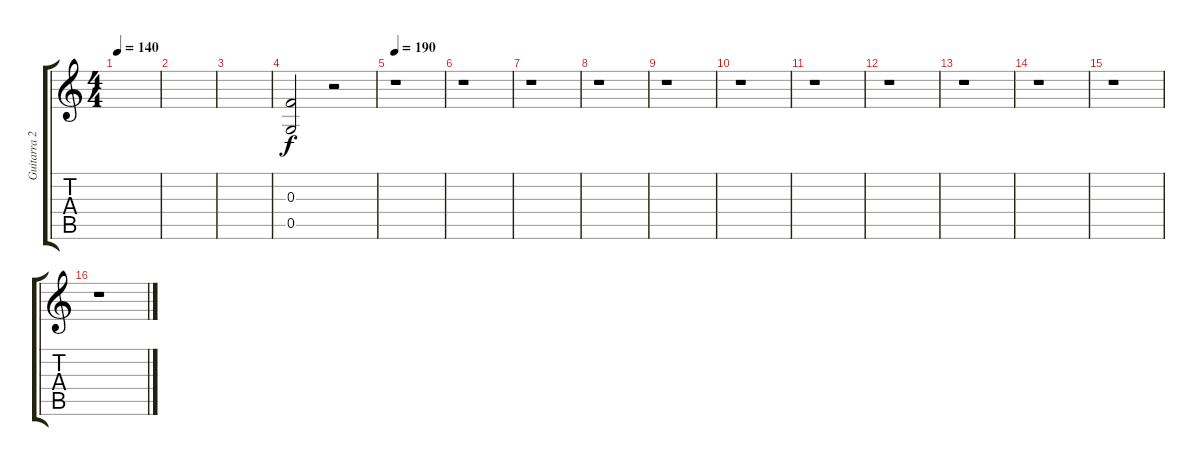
\track ("Guitarra 2" "Guitarra 2") {instrument distortionguitar}
\staff {score tabs}
\tuning (D4 A3 F3 C3 G2 C2) {hide}
\ts (4 4)
\tempo 140
\clef g2
\ks c
|
|
|
(0.3 0.5).2 r.2 |
\tempo 190
r.1 |
r.1 |
r.1 |
r.1 |
r.1 |
r.1 |
r.1 |
r.1 |
r.1 |
r.1 |
r.1 |
r.1
